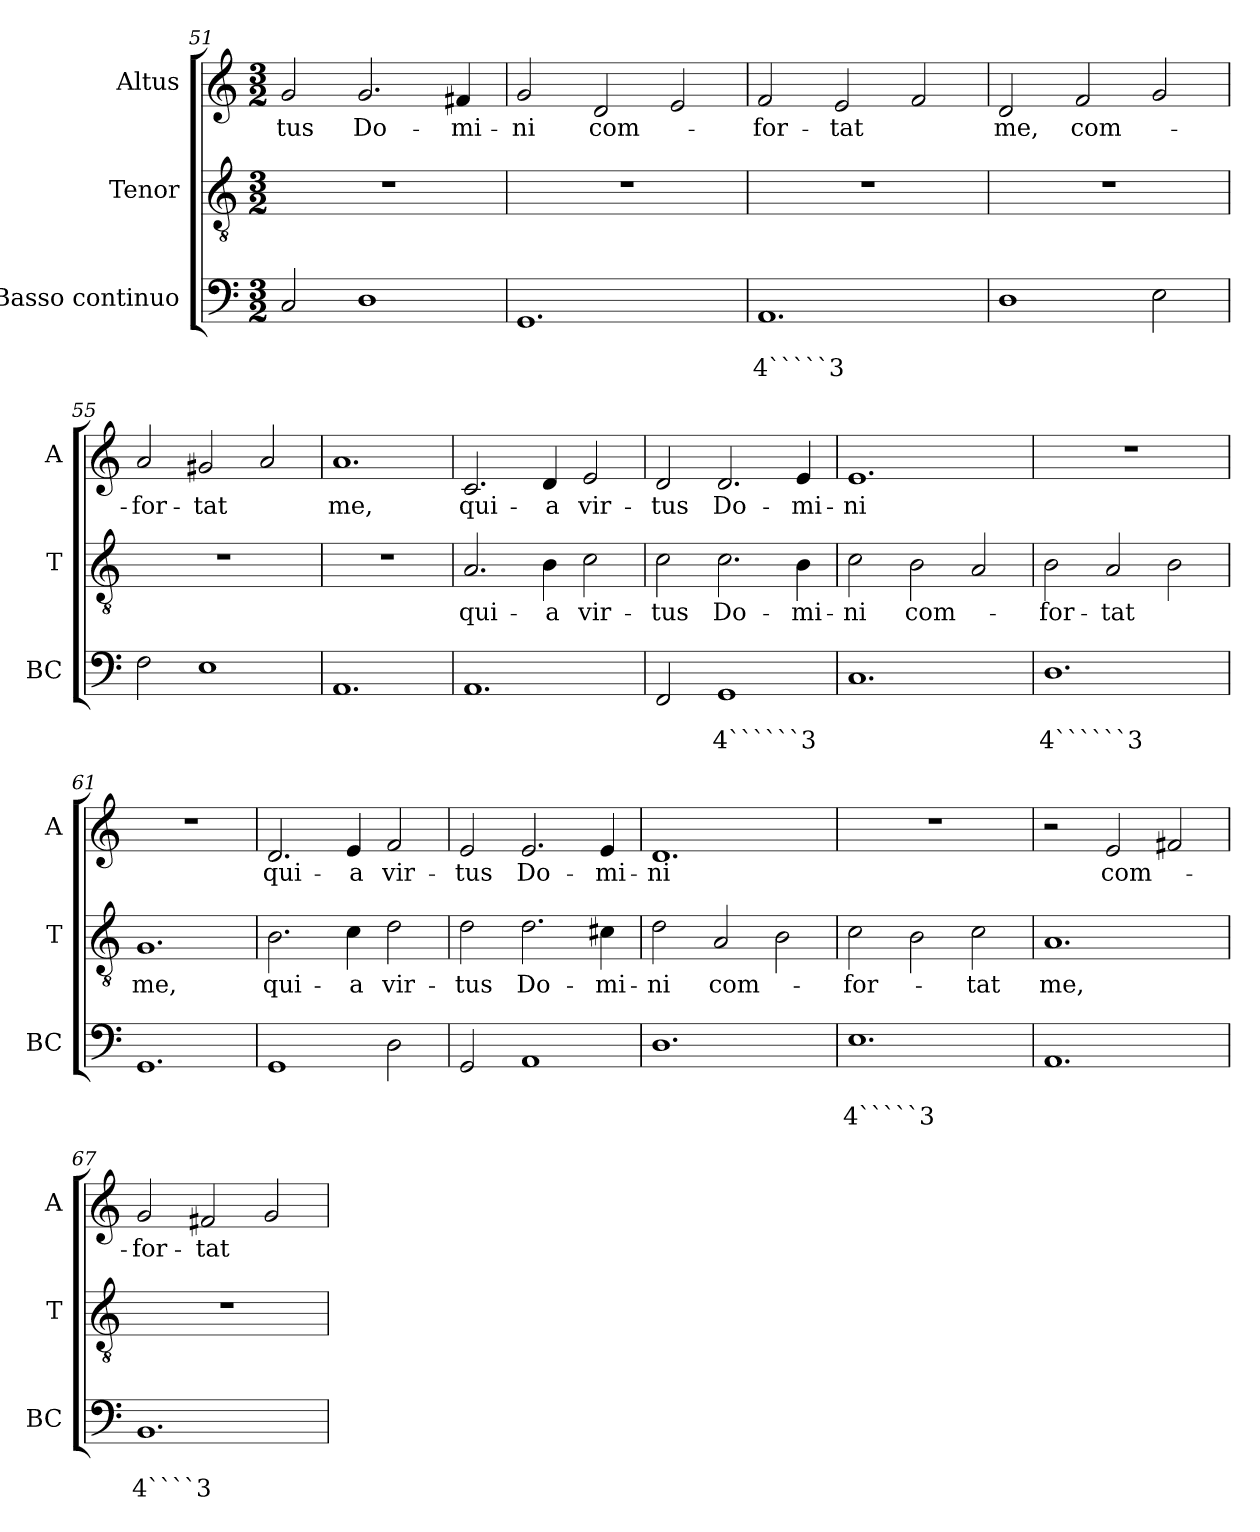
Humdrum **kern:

**kern	**text	**text	**kern	**text	**kern	**text
*part3	*part3	*part3	*part2	*part2	*part1	*part1
*staff3	*staff3	*staff3	*staff2	*staff2	*staff1	*staff1
*I"Basso continuo	*	*	*I"Tenor	*	*I"Altus	*
*I'BC	*	*	*I'T	*	*I'A	*
*clefF4	*	*	*clefGv2	*	*clefG2	*
*k[]	*	*	*k[]	*	*k[]	*
*C:	*	*	*C:	*	*C:	*
*M3/2	*	*	*M3/2	*	*M3/2	*
=51	=51	=51	=51	=51	=51	=51
!	!	!	!	!	!	!LO:LY:b
2C/	.	.	1.r	.	2g/	-tus
!	!	!	!	!	!	!LO:LY:b
1D	.	.	.	.	2.g/	Do-
!	!	!	!	!	!	!LO:LY:b
.	.	.	.	.	4f#X/	-mi-
=52	=52	=52	=52	=52	=52	=52
!	!	!	!	!	!	!LO:LY:b
1.GG	.	.	1.r	.	2g/	-ni
!	!	!	!	!	!	!LO:LY:b
.	.	.	.	.	2d/	com-
.	.	.	.	.	2e/	.
=53	=53	=53	=53	=53	=53	=53
!	!	!LO:LY:b	!	!	!	!LO:LY:b
1.AA	.	4`````3	1.r	.	2f/	-for-
!	!	!	!	!	!	!LO:LY:b
.	.	.	.	.	2e/	-tat
.	.	.	.	.	2f/	.
=54	=54	=54	=54	=54	=54	=54
!	!	!	!	!	!	!LO:LY:b
1D	.	.	1.r	.	2d/	me,
!	!	!	!	!	!	!LO:LY:b
.	.	.	.	.	2f/	com-
2E\	.	.	.	.	2g/	.
=55	=55	=55	=55	=55	=55	=55
!	!	!	!	!	!	!LO:LY:b
2F\	.	.	1.r	.	2a/	-for-
!	!	!	!	!	!	!LO:LY:b
1E	.	.	.	.	2g#X/	-tat
.	.	.	.	.	2a/	.
=56	=56	=56	=56	=56	=56	=56
!	!	!	!	!	!	!LO:LY:b
1.AA	.	.	1.r	.	1.a	me,
!!LO:LB:g=z
=57	=57	=57	=57	=57	=57	=57
!	!	!	!	!LO:LY:b	!	!LO:LY:b
1.AA	.	.	2.A/	qui-	2.c/	qui-
!	!	!	!	!LO:LY:b	!	!LO:LY:b
.	.	.	4B\	-a	4d/	-a
!	!	!	!	!LO:LY:b	!	!LO:LY:b
.	.	.	2c\	vir-	2e/	vir-
=58	=58	=58	=58	=58	=58	=58
!	!	!	!	!LO:LY:b	!	!LO:LY:b
2FF/	.	.	2c\	-tus	2d/	-tus
!	!	!LO:LY:b	!	!LO:LY:b	!	!LO:LY:b
1GG	.	4``````3	2.c\	Do-	2.d/	Do-
!	!	!	!	!LO:LY:b	!	!LO:LY:b
.	.	.	4B\	-mi-	4e/	-mi-
=59	=59	=59	=59	=59	=59	=59
!	!	!	!	!LO:LY:b	!	!LO:LY:b
1.C	.	.	2c\	-ni	1.e	-ni
!	!	!	!	!LO:LY:b	!	!
.	.	.	2B\	com-	.	.
.	.	.	2A/	.	.	.
=60	=60	=60	=60	=60	=60	=60
!	!	!LO:LY:b	!	!LO:LY:b	!	!
1.D	.	4``````3	2B\	-for-	1.r	.
!	!	!	!	!LO:LY:b	!	!
.	.	.	2A/	-tat	.	.
.	.	.	2B\	.	.	.
=61	=61	=61	=61	=61	=61	=61
!	!	!	!	!LO:LY:b	!	!
1.GG	.	.	1.G	me,	1.r	.
=62	=62	=62	=62	=62	=62	=62
!	!	!	!	!LO:LY:b	!	!LO:LY:b
1GG	.	.	2.B\	qui-	2.d/	qui-
!	!	!	!	!LO:LY:b	!	!LO:LY:b
.	.	.	4c\	-a	4e/	-a
!	!	!	!	!LO:LY:b	!	!LO:LY:b
2D\	.	.	2d\	vir-	2f/	vir-
=63	=63	=63	=63	=63	=63	=63
!	!	!	!	!LO:LY:b	!	!LO:LY:b
2GG/	.	.	2d\	-tus	2e/	-tus
!	!	!	!	!LO:LY:b	!	!LO:LY:b
1AA	.	.	2.d\	Do-	2.e/	Do-
!	!	!	!	!LO:LY:b	!	!LO:LY:b
.	.	.	4c#X\	-mi-	4e/	-mi-
!!LO:PB:g=z
=64	=64	=64	=64	=64	=64	=64
!	!	!	!	!LO:LY:b	!	!LO:LY:b
1.D	.	.	2d\	-ni	1.d	-ni
!	!	!	!	!LO:LY:b	!	!
.	.	.	2A/	com-	.	.
.	.	.	2B\	.	.	.
=65	=65	=65	=65	=65	=65	=65
!	!	!LO:LY:b	!	!LO:LY:b	!	!
1.E	.	4`````3	2c\	-for-	1.r	.
.	.	.	2B\	.	.	.
!	!	!	!	!LO:LY:b	!	!
.	.	.	2c\	-tat	.	.
=66	=66	=66	=66	=66	=66	=66
!	!	!	!	!LO:LY:b	!	!
1.AA	.	.	1.A	me,	2r	.
!	!	!	!	!	!	!LO:LY:b
.	.	.	.	.	2e/	com-
.	.	.	.	.	2f#X/	.
=67	=67	=67	=67	=67	=67	=67
!	!	!LO:LY:b	!	!	!	!LO:LY:b
1.BB	.	4````3	1.r	.	2g/	-for-
!	!	!	!	!	!	!LO:LY:b
.	.	.	.	.	2f#X/	-tat
.	.	.	.	.	2g/	.
=	=	=	=	=	=	=
*-	*-	*-	*-	*-	*-	*-
